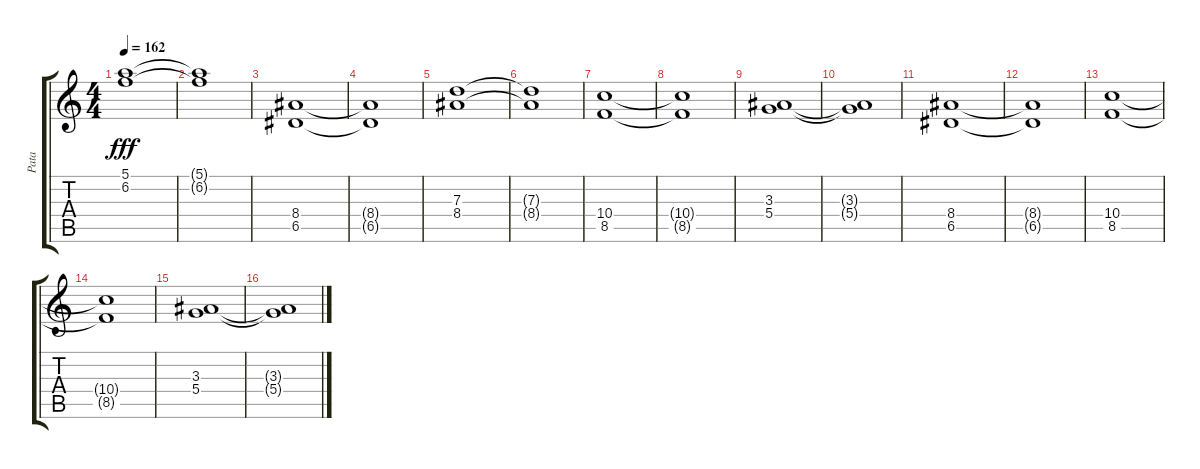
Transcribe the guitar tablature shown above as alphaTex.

\track ("Pata" "Pata") {instrument distortionguitar}
\staff {score tabs}
\tuning (E4 B3 G3 D3 A2 E2) {hide}
\ts (4 4)
\tempo 162
\clef g2
\ks c
(5.1 6.2).1{dy fff} |
(5.1{t} 6.2{t}).1 |
(8.4 6.5).1 |
(8.4{t} 6.5{t}).1 |
(7.3 8.4).1 |
(7.3{t} 8.4{t}).1 |
(10.4 8.5).1{txt ""} |
(10.4{t} 8.5{t}).1 |
(3.3 5.4).1 |
(3.3{t} 5.4{t}).1 |
(8.4 6.5).1 |
(8.4{t} 6.5{t}).1 |
(10.4 8.5).1 |
(10.4{t} 8.5{t}).1 |
(3.3 5.4).1 |
(3.3{t} 5.4{t}).1
